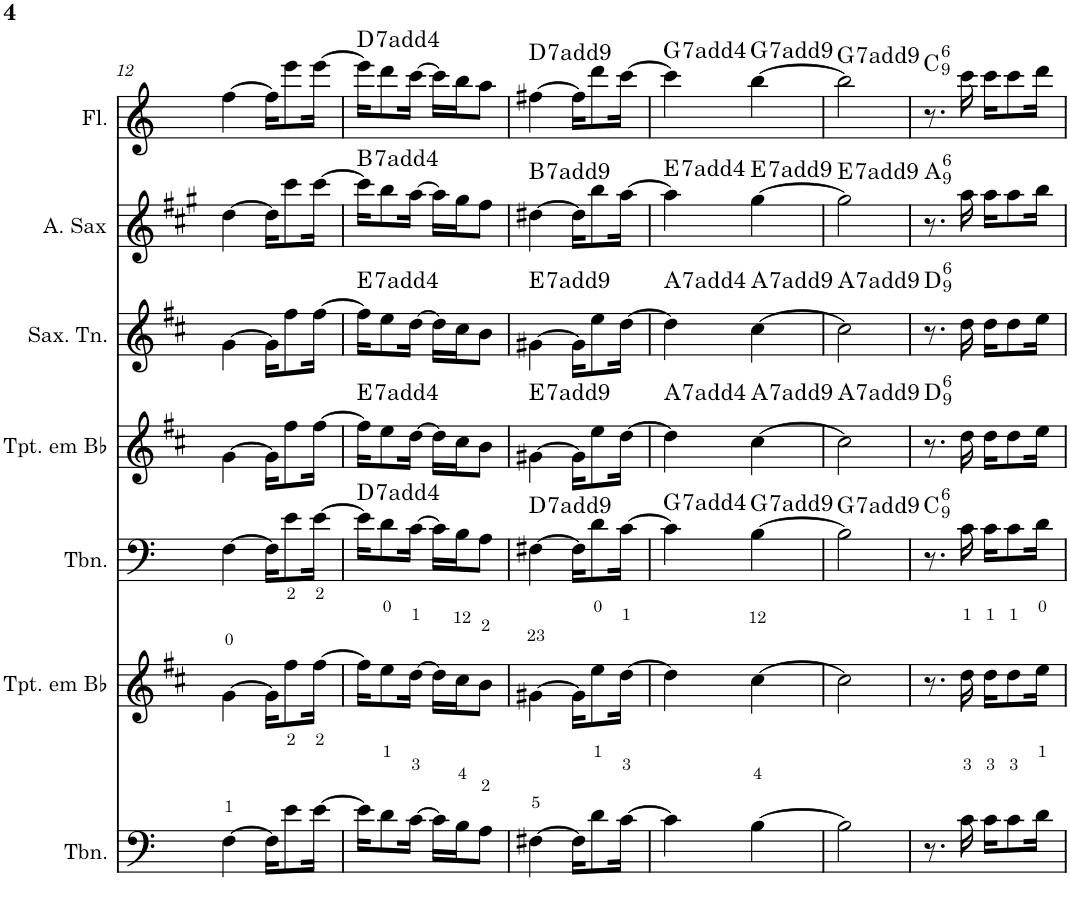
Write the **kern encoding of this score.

**kern	**kern	**kern	**harte	**kern	**harte	**kern	**harte	**kern	**harte	**kern	**harte
*part7	*part6	*part5	*part5	*part4	*part4	*part3	*part3	*part2	*part2	*part1	*part1
*staff7	*staff6	*staff5	*	*staff4	*	*staff3	*	*staff2	*	*staff1	*
*I"Trombone	*I"Trompete em Bb	*I"Trombone	*	*I"Trompete em Bb	*	*I"Saxofone Tenor	*	*I"Saxofone Alto	*	*I"Flauta Transversal	*
*I'Tbn.	*I'Tpt. em Bb	*I'Tbn.	*	*I'Tpt. em Bb	*	*I'Sax. Tn.	*	*	*	*I'Fl.	*
!!LO:PB:g=z
*clefF4	*clefG2	*clefF4	*	*clefG2	*	*clefG2	*	*clefG2	*	*clefG2	*
*	*Trd1c2	*	*	*Trd1c2	*	*Trd8c14	*	*Trd5c9	*	*	*
*k[]	*k[f#c#]	*k[]	*	*k[f#c#]	*	*k[f#c#]	*	*k[f#c#g#]	*	*k[]	*
*M2/4	*M2/4	*M2/4	*	*M2/4	*	*M2/4	*	*M2/4	*	*M2/4	*
=12	=12	=12	=12	=12	=12	=12	=12	=12	=12	=12	=12
[4F\	[4g\	[4F\	.	[4g\	.	[4g\	.	[4dd\	.	[4ff\	.
16F\KL]	16g\KL]	16F\KL]	.	16g\KL]	.	16g\KL]	.	16dd\KL]	.	16ff\KL]	.
8e\	8ff#\	8e\	.	8ff#\	.	8ff#\	.	8ccc#\	.	8eee\	.
[16e\Jk	[16ff#\Jk	[16e\Jk	.	[16ff#\Jk	.	[16ff#\Jk	.	[16ccc#\Jk	.	[16eee\Jk	.
=13	=13	=13	=13	=13	=13	=13	=13	=13	=13	=13	=13
!	!	!	!LO:H:kt=7	!	!LO:H:kt=7	!	!LO:H:kt=7	!	!LO:H:kt=7	!	!LO:H:kt=7
16e\KL]	16ff#\KL]	16e\KL]	D:7(4)	16ff#\KL]	E:7(4)	16ff#\KL]	E:7(4)	16ccc#\KL]	B:7(4)	16eee\KL]	D:7(4)
8d\	8ee\	8d\	.	8ee\	.	8ee\	.	8bb\	.	8ddd\	.
[16c\Jk	[16dd\Jk	[16c\Jk	.	[16dd\Jk	.	[16dd\Jk	.	[16aa\Jk	.	[16ccc\Jk	.
16c\LL]	16dd\LL]	16c\LL]	.	16dd\LL]	.	16dd\LL]	.	16aa\LL]	.	16ccc\LL]	.
16B\J	16cc#\J	16B\J	.	16cc#\J	.	16cc#\J	.	16gg#\J	.	16bb\J	.
8A\J	8b\J	8A\J	.	8b\J	.	8b\J	.	8ff#\J	.	8aa\J	.
=14	=14	=14	=14	=14	=14	=14	=14	=14	=14	=14	=14
!	!	!	!LO:H:kt=7	!	!LO:H:kt=7	!	!LO:H:kt=7	!	!LO:H:kt=7	!	!LO:H:kt=7
[4F#X\	[4g#X\	[4F#X\	D:7(9)	[4g#X\	E:7(9)	[4g#X\	E:7(9)	[4dd#X\	B:7(9)	[4ff#X\	D:7(9)
16F#\KL]	16g#\KL]	16F#\KL]	.	16g#\KL]	.	16g#\KL]	.	16dd#\KL]	.	16ff#\KL]	.
8d\	8ee\	8d\	.	8ee\	.	8ee\	.	8bb\	.	8ddd\	.
[16c\Jk	[16dd\Jk	[16c\Jk	.	[16dd\Jk	.	[16dd\Jk	.	[16aa\Jk	.	[16ccc\Jk	.
=15	=15	=15	=15	=15	=15	=15	=15	=15	=15	=15	=15
!	!	!	!LO:H:kt=7	!	!LO:H:kt=7	!	!LO:H:kt=7	!	!LO:H:kt=7	!	!LO:H:kt=7
4c\]	4dd\]	4c\]	G:7(4)	4dd\]	A:7(4)	4dd\]	A:7(4)	4aa\]	E:7(4)	4ccc\]	G:7(4)
!	!	!	!LO:H:kt=7	!	!LO:H:kt=7	!	!LO:H:kt=7	!	!LO:H:kt=7	!	!LO:H:kt=7
[4B\	[4cc#\	[4B\	G:7(9)	[4cc#\	A:7(9)	[4cc#\	A:7(9)	[4gg#\	E:7(9)	[4bb\	G:7(9)
=16	=16	=16	=16	=16	=16	=16	=16	=16	=16	=16	=16
!	!	!	!LO:H:kt=7	!	!LO:H:kt=7	!	!LO:H:kt=7	!	!LO:H:kt=7	!	!LO:H:kt=7
2B\]	2cc#\]	2B\]	G:7(9)	2cc#\]	A:7(9)	2cc#\]	A:7(9)	2gg#\]	E:7(9)	2bb\]	G:7(9)
=17	=17	=17	=17	=17	=17	=17	=17	=17	=17	=17	=17
!	!	!	!LO:H:kt=6	!	!LO:H:kt=6	!	!LO:H:kt=6	!	!LO:H:kt=6	!	!LO:H:kt=6
8.r	8.r	8.r	C:maj6(9)	8.r	D:maj6(9)	8.r	D:maj6(9)	8.r	A:maj6(9)	8.r	C:maj6(9)
16c\	16dd\	16c\	.	16dd\	.	16dd\	.	16aa\	.	16ccc\	.
16c\KL	16dd\KL	16c\KL	.	16dd\KL	.	16dd\KL	.	16aa\KL	.	16ccc\KL	.
8c\	8dd\	8c\	.	8dd\	.	8dd\	.	8aa\	.	8ccc\	.
16d\Jk	16ee\Jk	16d\Jk	.	16ee\Jk	.	16ee\Jk	.	16bb\Jk	.	16ddd\Jk	.
=	=	=	=	=	=	=	=	=	=	=	=
*-	*-	*-	*-	*-	*-	*-	*-	*-	*-	*-	*-
